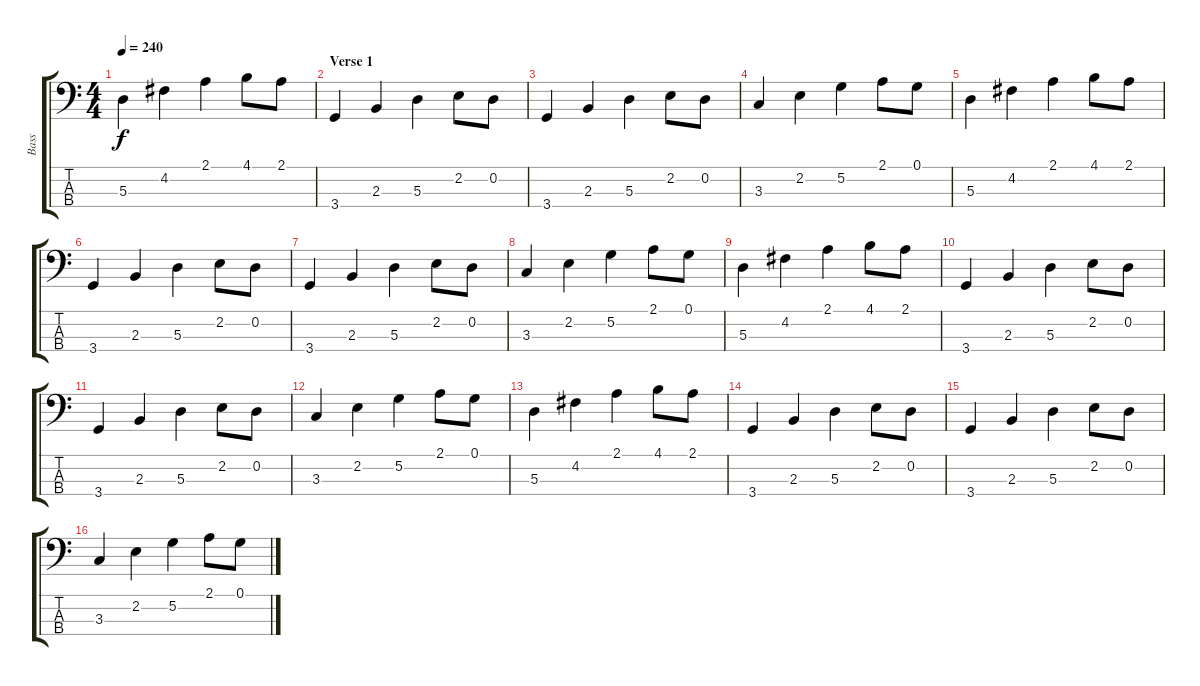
\track ("Bass" "Bass") {instrument electricbasspick}
\staff {score tabs}
\tuning (G2 D2 A1 E1) {hide}
\ts (4 4)
\tempo 240
\clef f4
\ks c
5.3.4{dy f} 4.2.4 2.1.4 4.1.8 2.1.8 |
\section ("" "Verse 1")
3.4.4 2.3.4 5.3.4 2.2.8 0.2.8 |
3.4.4 2.3.4 5.3.4 2.2.8 0.2.8 |
3.3.4 2.2.4 5.2.4 2.1.8 0.1.8 |
5.3.4 4.2.4 2.1.4 4.1.8 2.1.8 |
3.4.4 2.3.4 5.3.4 2.2.8 0.2.8 |
3.4.4 2.3.4 5.3.4 2.2.8 0.2.8 |
3.3.4 2.2.4 5.2.4 2.1.8 0.1.8 |
5.3.4 4.2.4 2.1.4 4.1.8 2.1.8 |
3.4.4 2.3.4 5.3.4 2.2.8 0.2.8 |
3.4.4 2.3.4 5.3.4 2.2.8 0.2.8 |
3.3.4 2.2.4 5.2.4 2.1.8 0.1.8 |
5.3.4 4.2.4 2.1.4 4.1.8 2.1.8 |
3.4.4 2.3.4 5.3.4 2.2.8 0.2.8 |
3.4.4 2.3.4 5.3.4 2.2.8 0.2.8 |
3.3.4 2.2.4 5.2.4 2.1.8 0.1.8
